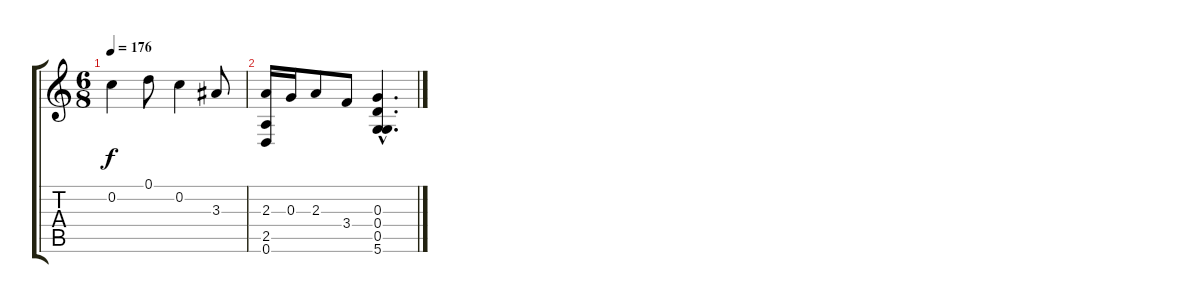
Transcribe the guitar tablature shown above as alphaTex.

\track "" {instrument acousticguitarnylon}
\staff {score tabs}
\tuning (D4 C4 G3 D3 G2 D2) {hide}
\ts (6 8)
\tempo 176
\clef g2
\ks c
0.2.4{dy f} 0.1.8 0.2.4 3.3.8 |
(2.3 2.5 0.6).16 0.3.16 2.3.8 3.4.8 (0.3{hac} 0.4{hac} 0.5{hac} 5.6{hac}).4{d}
